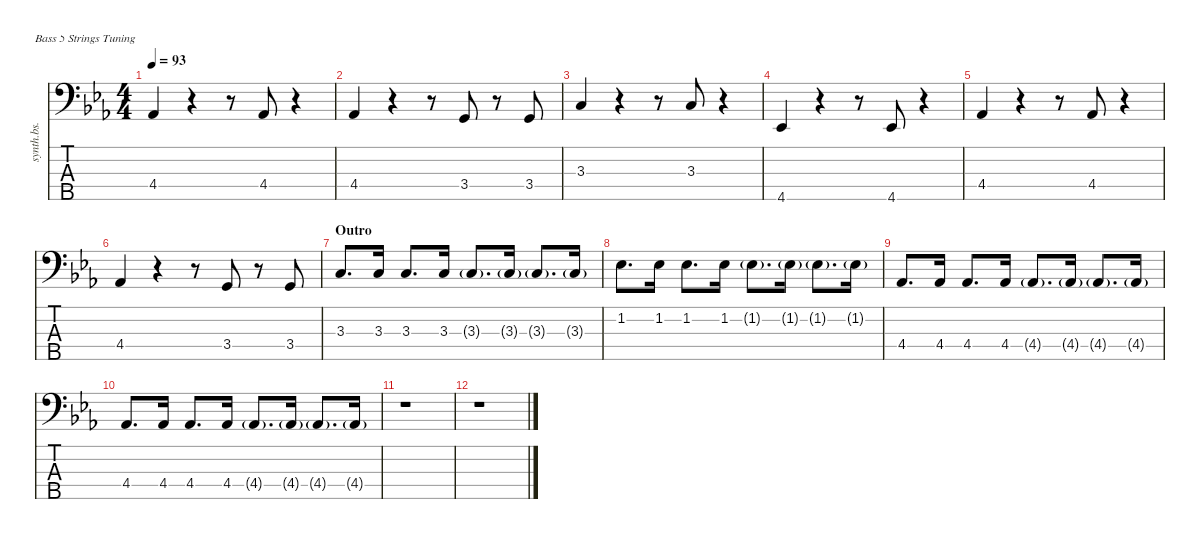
\defaultSystemsLayout 4
\hideDynamics
\bracketExtendMode nobrackets
\otherSystemsTrackNameOrientation horizontal
\track ("Synthesizer Bass" "synth.bs.") {instrument synthbass1}
\staff {score tabs}
\tuning (G2 D2 A1 E1 B0)
\ts (4 4)
\tempo 93
\clef f4
\ks cminor
4.4{acc b}.4{dy mf} r.4 r.8 4.4{acc b}.8 r.4 |
4.4{acc b}.4 r.4 r.8 3.4{acc forcenatural}.8 r.8 3.4{acc forcenatural}.8 |
3.3{acc forcenatural}.4 r.4 r.8 3.3{acc forcenatural}.8 r.4 |
4.5{acc b}.4 r.4 r.8 4.5{acc b}.8 r.4 |
4.4{acc b}.4 r.4 r.8 4.4{acc b}.8 r.4 |
4.4{acc b}.4 r.4 r.8 3.4{acc forcenatural}.8 r.8 3.4{acc forcenatural}.8 |
\section ("" "Outro")
3.3{acc forcenatural}.8{d} 3.3{acc forcenatural}.16 3.3{acc forcenatural}.8{d} 3.3{acc forcenatural}.16 3.3{g acc forcenatural}.8{d} 3.3{g acc forcenatural}.16 3.3{g acc forcenatural}.8{d} 3.3{g acc forcenatural}.16 |
1.2{acc b}.8{d} 1.2{acc b}.16 1.2{acc b}.8{d} 1.2{acc b}.16 1.2{g acc b}.8{d} 1.2{g acc b}.16 1.2{g acc b}.8{d} 1.2{g acc b}.16 |
4.4{acc b}.8{d} 4.4{acc b}.16 4.4{acc b}.8{d} 4.4{acc b}.16 4.4{g acc b}.8{d} 4.4{g acc b}.16 4.4{g acc b}.8{d} 4.4{g acc b}.16 |
4.4{acc b}.8{d} 4.4{acc b}.16 4.4{acc b}.8{d} 4.4{acc b}.16 4.4{g acc b}.8{d} 4.4{g acc b}.16 4.4{g acc b}.8{d} 4.4{g acc b}.16 |
r.1 |
r.1
